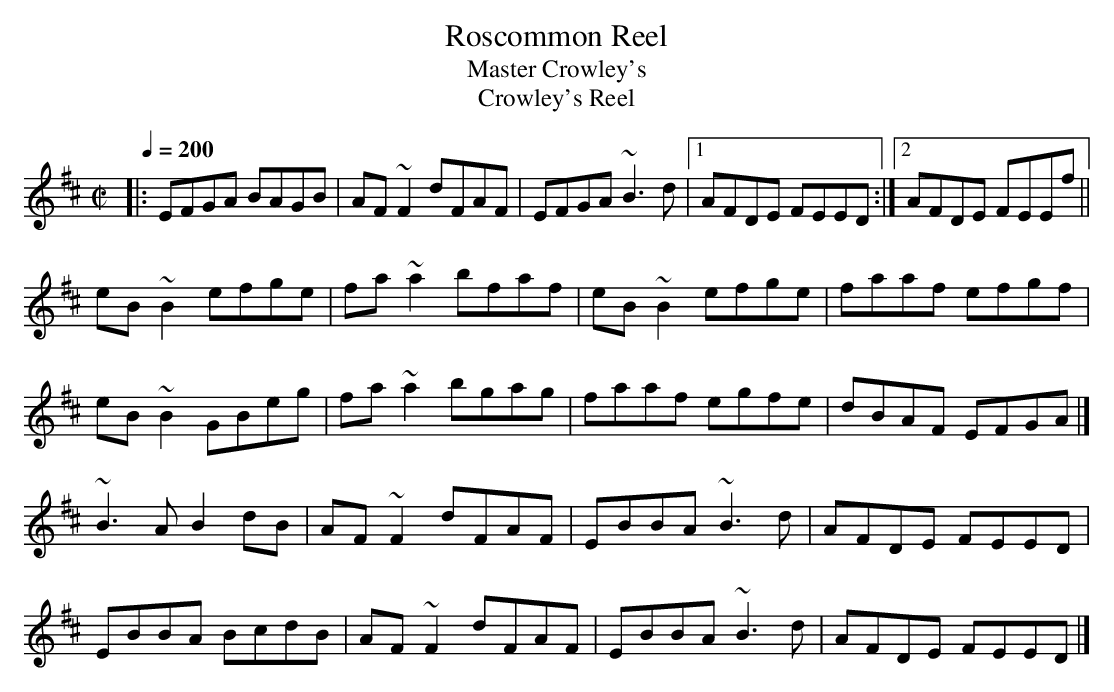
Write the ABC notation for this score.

X:1
T:Roscommon Reel
T:Master Crowley's
T:Crowley's Reel
M:C|
L:1/8
Q:1/4=200
K:Edor
|:EFGA BAGB|AF~F2 dFAF|EFGA ~B3d|1 AFDE FEED:|2 AFDE FEEf||
eB~B2 efge|fa~a2 bfaf|eB~B2 efge|faaf efgf|
eB~B2 GBeg|fa~a2 bgag|faaf egfe|dBAF EFGA|]
~B3A B2dB|AF~F2 dFAF|EBBA ~B3d|AFDE FEED|
EBBA BcdB|AF~F2 dFAF|EBBA ~B3d|AFDE FEED|]
